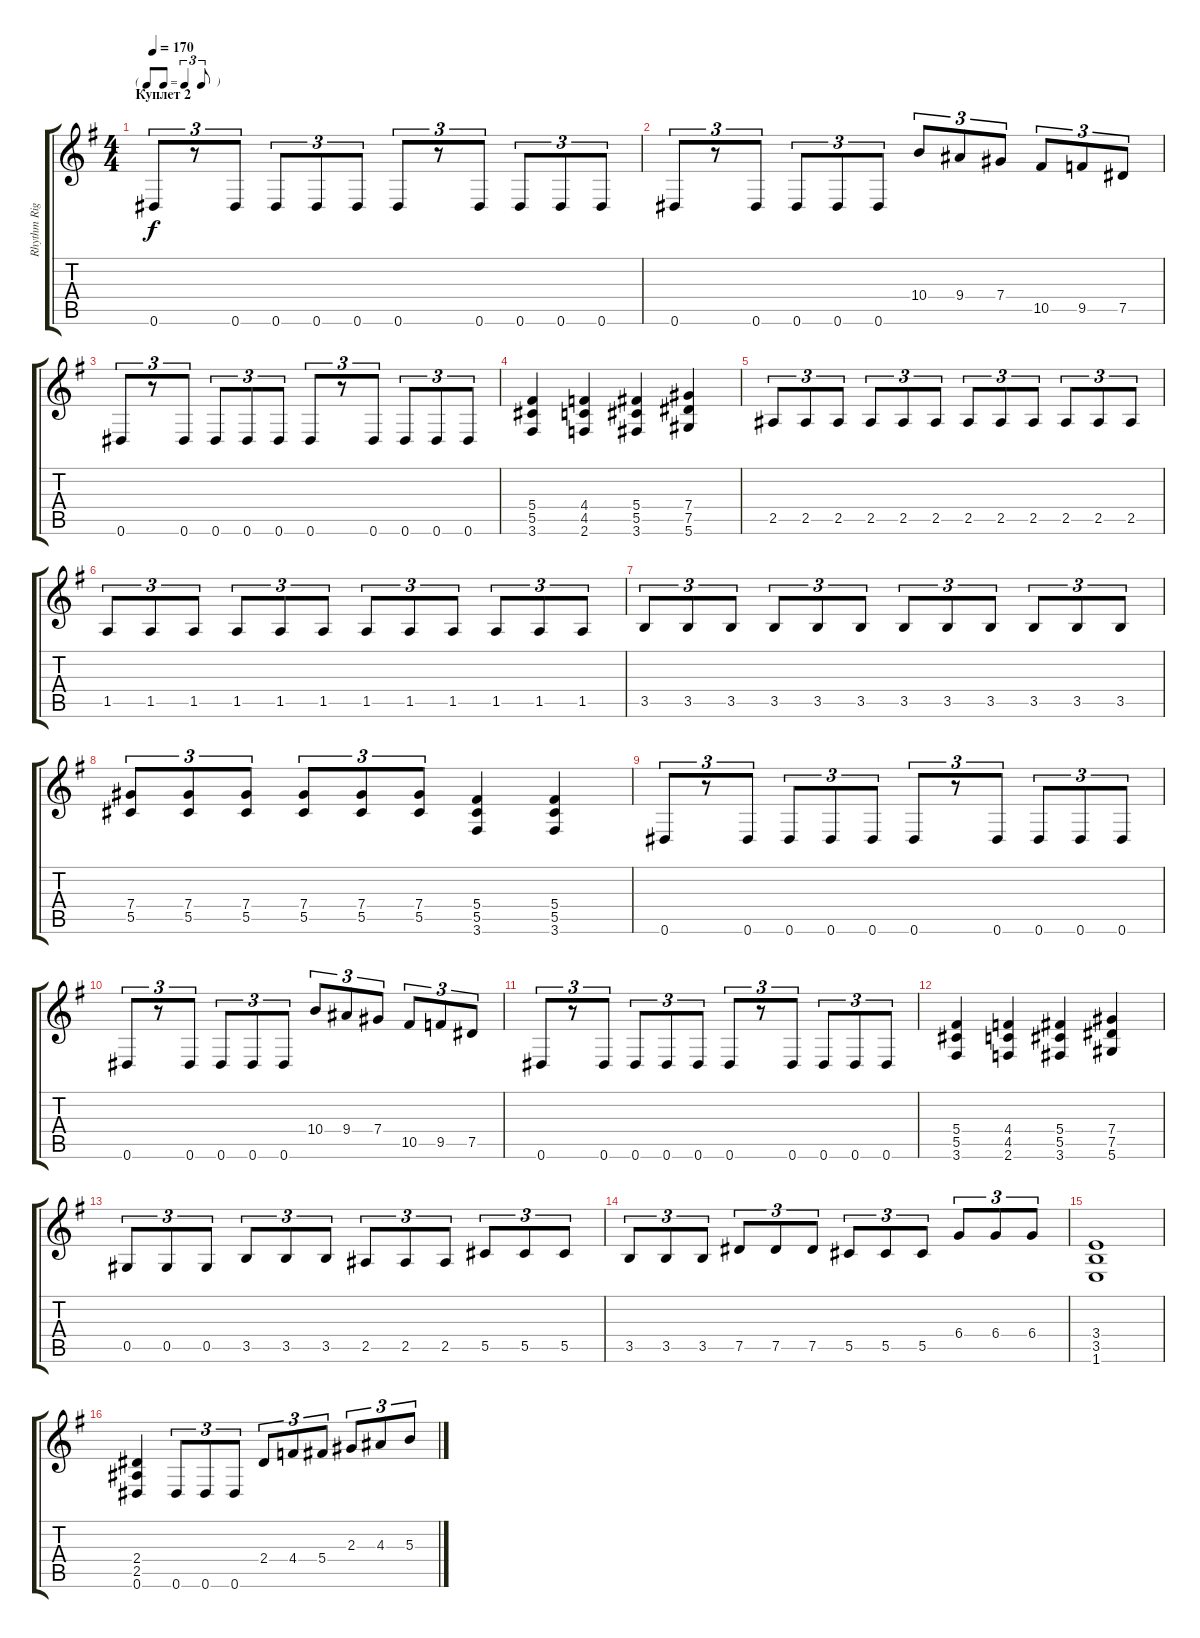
\track ("Rhythm Right" "Rhythm Rig") {instrument overdrivenguitar}
\staff {score tabs}
\tuning (Eb4 Bb3 Gb3 Db3 Ab2 Eb2) {hide}
\ts (4 4)
\tf triplet8th
\section ("" "Куплет 2")
\tempo 170
\clef g2
\ks eminor
0.6.8{tu (3 2) dy f} r.8{tu (3 2)} 0.6.8{tu (3 2)} 0.6.8{tu (3 2)} 0.6.8{tu (3 2)} 0.6.8{tu (3 2)} 0.6.8{tu (3 2)} r.8{tu (3 2)} 0.6.8{tu (3 2)} 0.6.8{tu (3 2)} 0.6.8{tu (3 2)} 0.6.8{tu (3 2)} |
0.6.8{tu (3 2)} r.8{tu (3 2)} 0.6.8{tu (3 2)} 0.6.8{tu (3 2)} 0.6.8{tu (3 2)} 0.6.8{tu (3 2)} 10.4.8{tu (3 2)} 9.4.8{tu (3 2)} 7.4.8{tu (3 2)} 10.5.8{tu (3 2)} 9.5.8{tu (3 2)} 7.5.8{tu (3 2)} |
0.6.8{tu (3 2)} r.8{tu (3 2)} 0.6.8{tu (3 2)} 0.6.8{tu (3 2)} 0.6.8{tu (3 2)} 0.6.8{tu (3 2)} 0.6.8{tu (3 2)} r.8{tu (3 2)} 0.6.8{tu (3 2)} 0.6.8{tu (3 2)} 0.6.8{tu (3 2)} 0.6.8{tu (3 2)} |
(5.4 5.5 3.6).4 (4.4 4.5 2.6).4 (5.4 5.5 3.6).4 (7.4 7.5 5.6).4 |
2.5.8{tu (3 2)} 2.5.8{tu (3 2)} 2.5.8{tu (3 2)} 2.5.8{tu (3 2)} 2.5.8{tu (3 2)} 2.5.8{tu (3 2)} 2.5.8{tu (3 2)} 2.5.8{tu (3 2)} 2.5.8{tu (3 2)} 2.5.8{tu (3 2)} 2.5.8{tu (3 2)} 2.5.8{tu (3 2)} |
1.5.8{tu (3 2)} 1.5.8{tu (3 2)} 1.5.8{tu (3 2)} 1.5.8{tu (3 2)} 1.5.8{tu (3 2)} 1.5.8{tu (3 2)} 1.5.8{tu (3 2)} 1.5.8{tu (3 2)} 1.5.8{tu (3 2)} 1.5.8{tu (3 2)} 1.5.8{tu (3 2)} 1.5.8{tu (3 2)} |
3.5.8{tu (3 2)} 3.5.8{tu (3 2)} 3.5.8{tu (3 2)} 3.5.8{tu (3 2)} 3.5.8{tu (3 2)} 3.5.8{tu (3 2)} 3.5.8{tu (3 2)} 3.5.8{tu (3 2)} 3.5.8{tu (3 2)} 3.5.8{tu (3 2)} 3.5.8{tu (3 2)} 3.5.8{tu (3 2)} |
(7.4 5.5).8{tu (3 2)} (7.4 5.5).8{tu (3 2)} (7.4 5.5).8{tu (3 2)} (7.4 5.5).8{tu (3 2)} (7.4 5.5).8{tu (3 2)} (7.4 5.5).8{tu (3 2)} (5.4 5.5 3.6).4 (5.4 5.5 3.6).4 |
0.6.8{tu (3 2)} r.8{tu (3 2)} 0.6.8{tu (3 2)} 0.6.8{tu (3 2)} 0.6.8{tu (3 2)} 0.6.8{tu (3 2)} 0.6.8{tu (3 2)} r.8{tu (3 2)} 0.6.8{tu (3 2)} 0.6.8{tu (3 2)} 0.6.8{tu (3 2)} 0.6.8{tu (3 2)} |
0.6.8{tu (3 2)} r.8{tu (3 2)} 0.6.8{tu (3 2)} 0.6.8{tu (3 2)} 0.6.8{tu (3 2)} 0.6.8{tu (3 2)} 10.4.8{tu (3 2)} 9.4.8{tu (3 2)} 7.4.8{tu (3 2)} 10.5.8{tu (3 2)} 9.5.8{tu (3 2)} 7.5.8{tu (3 2)} |
0.6.8{tu (3 2)} r.8{tu (3 2)} 0.6.8{tu (3 2)} 0.6.8{tu (3 2)} 0.6.8{tu (3 2)} 0.6.8{tu (3 2)} 0.6.8{tu (3 2)} r.8{tu (3 2)} 0.6.8{tu (3 2)} 0.6.8{tu (3 2)} 0.6.8{tu (3 2)} 0.6.8{tu (3 2)} |
(5.4 5.5 3.6).4 (4.4 4.5 2.6).4 (5.4 5.5 3.6).4 (7.4 7.5 5.6).4 |
0.5.8{tu (3 2)} 0.5.8{tu (3 2)} 0.5.8{tu (3 2)} 3.5.8{tu (3 2)} 3.5.8{tu (3 2)} 3.5.8{tu (3 2)} 2.5.8{tu (3 2)} 2.5.8{tu (3 2)} 2.5.8{tu (3 2)} 5.5.8{tu (3 2)} 5.5.8{tu (3 2)} 5.5.8{tu (3 2)} |
3.5.8{tu (3 2)} 3.5.8{tu (3 2)} 3.5.8{tu (3 2)} 7.5.8{tu (3 2)} 7.5.8{tu (3 2)} 7.5.8{tu (3 2)} 5.5.8{tu (3 2)} 5.5.8{tu (3 2)} 5.5.8{tu (3 2)} 6.4.8{tu (3 2)} 6.4.8{tu (3 2)} 6.4.8{tu (3 2)} |
(3.4 3.5 1.6).1 |
(2.4 2.5 0.6).4 0.6.8{tu (3 2)} 0.6.8{tu (3 2)} 0.6.8{tu (3 2)} 2.4.8{tu (3 2)} 4.4.8{tu (3 2)} 5.4.8{tu (3 2)} 2.3.8{tu (3 2)} 4.3.8{tu (3 2)} 5.3.8{tu (3 2)}
